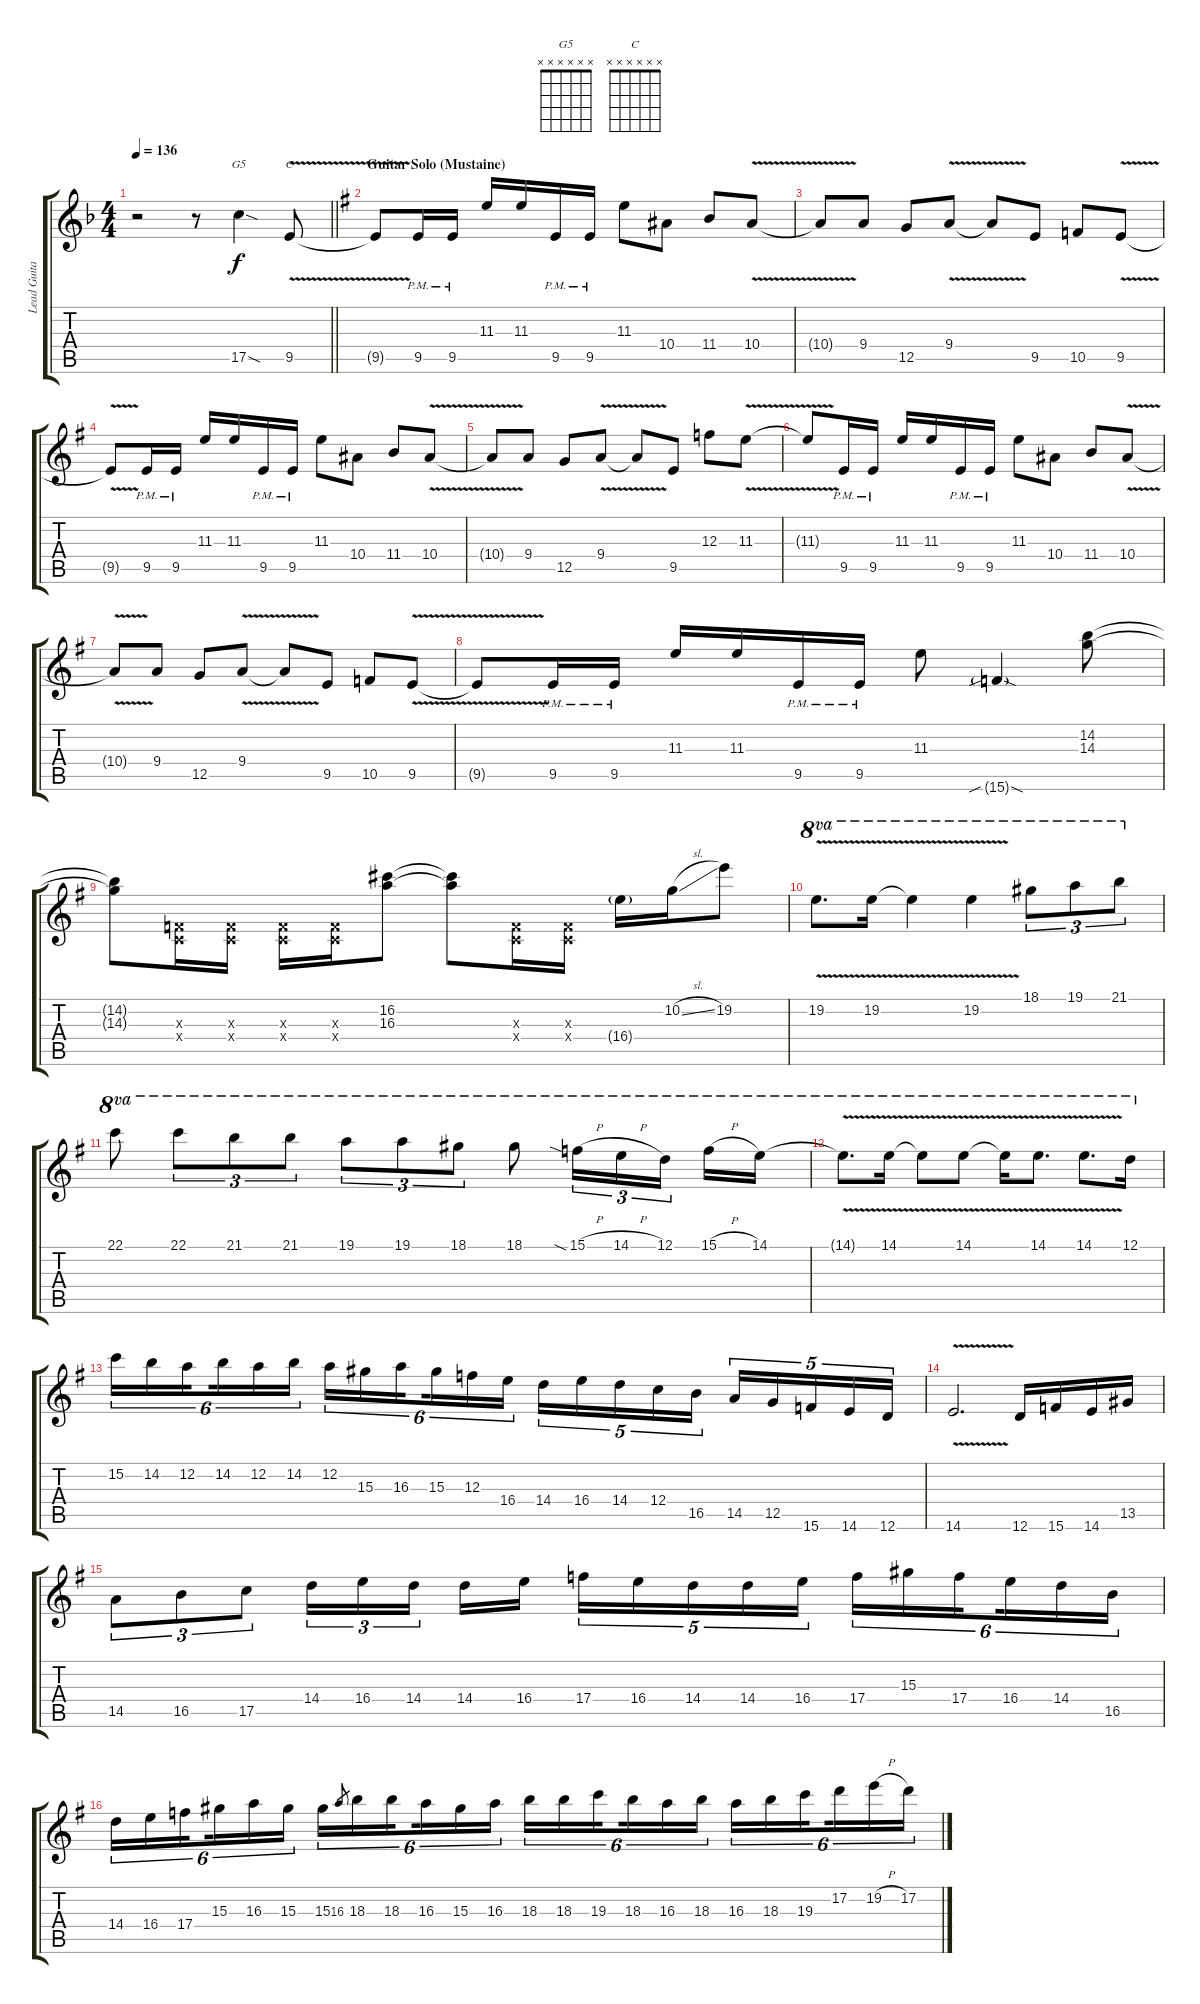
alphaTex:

\track ("Lead Guitar 1" "Lead Guita") {instrument distortionguitar}
\staff {score tabs}
\tuning (D4 A3 F3 C3 G2 D2) {hide}
\chord ("G5" x x x x x x)
\chord ("C" x x x x x x)
\ts (4 4)
\tempo 136
\clef g2
\barLineRight lightlight
\ks dminor
r.2{dy f} r.8 17.5{sod}.4{ch "G5"} 9.5{v}.8{ch "C"} |
\section ("" "Guitar Solo (Mustaine)")
\ks eminor
9.5{v t}.8 9.5{pm}.16 9.5{pm}.16 11.3.16 11.3.16 9.5{pm}.16 9.5{pm}.16 11.3.8 10.4.8 11.4.8 10.4{v}.8 |
10.4{v t}.8 9.4.8 12.5.8 9.4{v}.8 9.4{v t}.8 9.5.8 10.5.8 9.5{v}.8 |
9.5{v t}.8 9.5{pm}.16 9.5{pm}.16 11.3.16 11.3.16 9.5{pm}.16 9.5{pm}.16 11.3.8 10.4.8 11.4.8 10.4{v}.8 |
10.4{v t}.8 9.4.8 12.5.8 9.4{v}.8 9.4{v t}.8 9.5.8 12.3.8 11.3{v}.8 |
11.3{v t}.8 9.5{pm}.16 9.5{pm}.16 11.3.16 11.3.16 9.5{pm}.16 9.5{pm}.16 11.3.8 10.4.8 11.4.8 10.4{v}.8 |
10.4{v t}.8 9.4.8 12.5.8 9.4{v}.8 9.4{v t}.8 9.5.8 10.5.8 9.5{v}.8 |
9.5{v t}.8 9.5{pm}.16 9.5{pm}.16 11.3.16 11.3.16 9.5{pm}.16 9.5{pm}.16 11.3.8 15.6{sib sod g}.4 (14.2 14.3).8 |
(14.2{t} 14.3{t}).8 (0.3{x} 0.4{x}).16 (0.3{x} 0.4{x}).16 (0.3{x} 0.4{x}).16 (0.3{x} 0.4{x}).16 (16.2 16.3).8 (16.2{t} 16.3{t}).8 (0.3{x} 0.4{x}).16 (0.3{x} 0.4{x}).16 16.4{g}.16 10.2{sl}.16 19.2.8 |
19.2{v}.8{d ot 8va} 19.2{v}.16{ot 8va} 19.2{v t}.4{ot 8va} 19.2{v}.4{ot 8va} 18.1.8{tu (3 2) ot 8va} 19.1.8{tu (3 2) ot 8va} 21.1.8{tu (3 2) ot 8va} |
22.1.8{ot 8va} 22.1.8{tu (3 2) ot 8va} 21.1.8{tu (3 2) ot 8va} 21.1.8{tu (3 2) ot 8va} 19.1.8{tu (3 2) ot 8va} 19.1.8{tu (3 2) ot 8va} 18.1.8{tu (3 2) ot 8va} 18.1.8{ot 8va} 15.1{sia h}.16{tu (3 2) ot 8va} 14.1{h}.16{tu (3 2) ot 8va} 12.1.16{tu (3 2) ot 8va beam splitsecondary} 15.1{h}.16{ot 8va} 14.1.16{ot 8va} |
14.1{v t}.8{d ot 8va} 14.1{v}.16{ot 8va} 14.1{v t}.8{ot 8va} 14.1{v}.8{ot 8va} 14.1{v t}.16{ot 8va} 14.1{v}.8{d ot 8va} 14.1{v}.8{d ot 8va} 12.1.16{ot 8va} |
15.2.16{tu (6 4)} 14.2.16{tu (6 4)} 12.2.16{tu (6 4) beam splitsecondary} 14.2.16{tu (6 4)} 12.2.16{tu (6 4)} 14.2.16{tu (6 4)} 12.2.16{tu (6 4)} 15.3.16{tu (6 4)} 16.3.16{tu (6 4) beam splitsecondary} 15.3.16{tu (6 4)} 12.3.16{tu (6 4)} 16.4.16{tu (6 4)} 14.4.16{tu (5 4)} 16.4.16{tu (5 4)} 14.4.16{tu (5 4)} 12.4.16{tu (5 4)} 16.5.16{tu (5 4)} 14.5.16{tu (5 4)} 12.5.16{tu (5 4)} 15.6.16{tu (5 4)} 14.6.16{tu (5 4)} 12.6.16{tu (5 4)} |
14.6{v}.2{d} 12.6.16 15.6.16 14.6.16 13.5.16 |
14.5.8{tu (3 2)} 16.5.8{tu (3 2)} 17.5.8{tu (3 2)} 14.4.16{tu (3 2)} 16.4.16{tu (3 2)} 14.4.16{tu (3 2) beam splitsecondary} 14.4.16 16.4.16 17.4.16{tu (5 4)} 16.4.16{tu (5 4)} 14.4.16{tu (5 4)} 14.4.16{tu (5 4)} 16.4.16{tu (5 4)} 17.4.16{tu (6 4)} 15.3.16{tu (6 4)} 17.4.16{tu (6 4) beam splitsecondary} 16.4.16{tu (6 4)} 14.4.16{tu (6 4)} 16.5.16{tu (6 4)} |
14.4.16{tu (6 4)} 16.4.16{tu (6 4)} 17.4.16{tu (6 4) beam splitsecondary} 15.3.16{tu (6 4)} 16.3.16{tu (6 4)} 15.3.16{tu (6 4)} 15.3.16{tu (6 4)} 16.3.8{gr} 18.3.16{tu (6 4)} 18.3.16{tu (6 4) beam splitsecondary} 16.3.16{tu (6 4)} 15.3.16{tu (6 4)} 16.3.16{tu (6 4)} 18.3.16{tu (6 4)} 18.3.16{tu (6 4)} 19.3.16{tu (6 4) beam splitsecondary} 18.3.16{tu (6 4)} 16.3.16{tu (6 4)} 18.3.16{tu (6 4)} 16.3.16{tu (6 4)} 18.3.16{tu (6 4)} 19.3.16{tu (6 4) beam splitsecondary} 17.2.16{tu (6 4)} 19.2{h}.16{tu (6 4)} 17.2.16{tu (6 4)}
